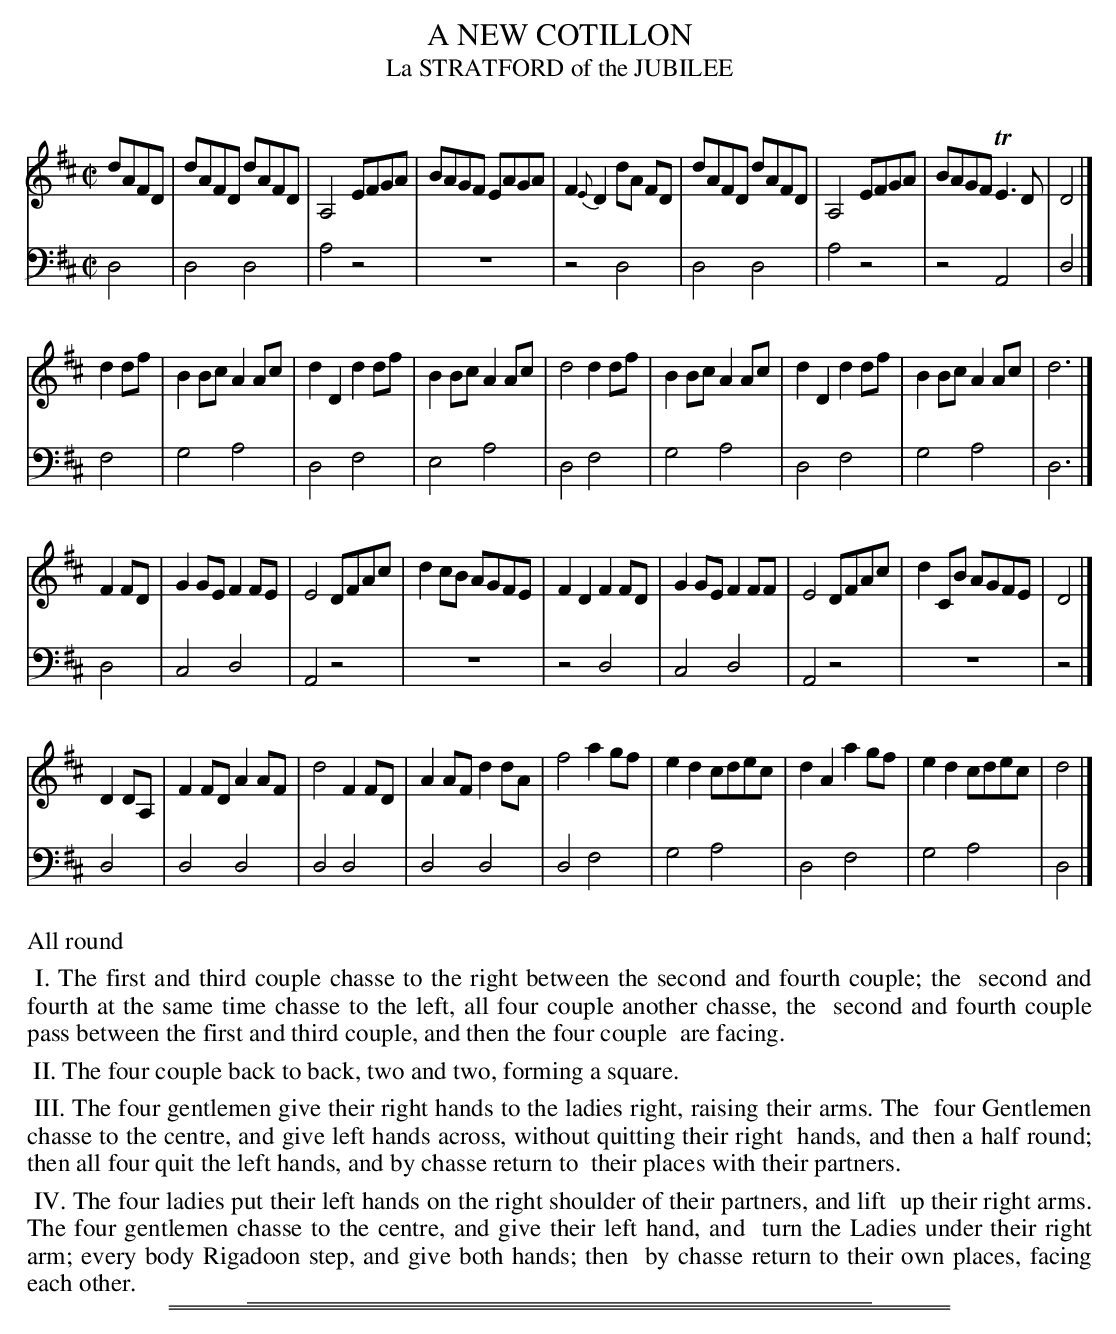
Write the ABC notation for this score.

X:1
T: A NEW COTILLON
T: La STRATFORD of the JUBILEE
C:
M: C|	% Actually just "2"
L: 1/8
K: D
V: 1 staves=2
dAFD |\
dAFD dAFD | A,4 EFGA | BAGF EAGA | F2 {E}D2 dA FD |\
dAFD dAFD | A,4 EFGA | BAGF TE3D | D4 |]
d2df |\
B2Bc A2Ac | d2D2 d2df | B2Bc A2Ac | d4 d2df |\
B2Bc A2Ac | d2D2 d2df | B2Bc A2Ac | d6 |]
F2FD |\
G2GE F2FE | E4 DFAc | d2cB AGFE | F2D2 F2FD |\
G2GE F2FF | E4 DFAc | d2CB AGFE | D4 |]
D2DA, |\
F2FD A2AF | d4 F2FD | A2AF d2dA | f4 a2gf |\
e2d2 cdec | d2A2 a2gf | e2d2 cdec | d4 |]
V: 2 clef=bass middle=d
d4 | d4 d4 | a4 z4 | z8 |
z4 d4 | d4 d4 | a4 z4 | z4 A4 |
d4 |] f4 | g4 a4 | d4 f4 | e4 a4 |
d4 f4 | g4 a4 | d4 f4 | g4 a4 | d6 |]
d4 | c4 d4 | A4 z4 | z8 | z4 d4 |
c4 d4 | A4 z4 | z8 | z4 |] d4 | d4
d4 | d4 d4 | d4 d4 | d4 f4 | g4 a4 |
d4 f4 | g4 a4 | d4 |]
